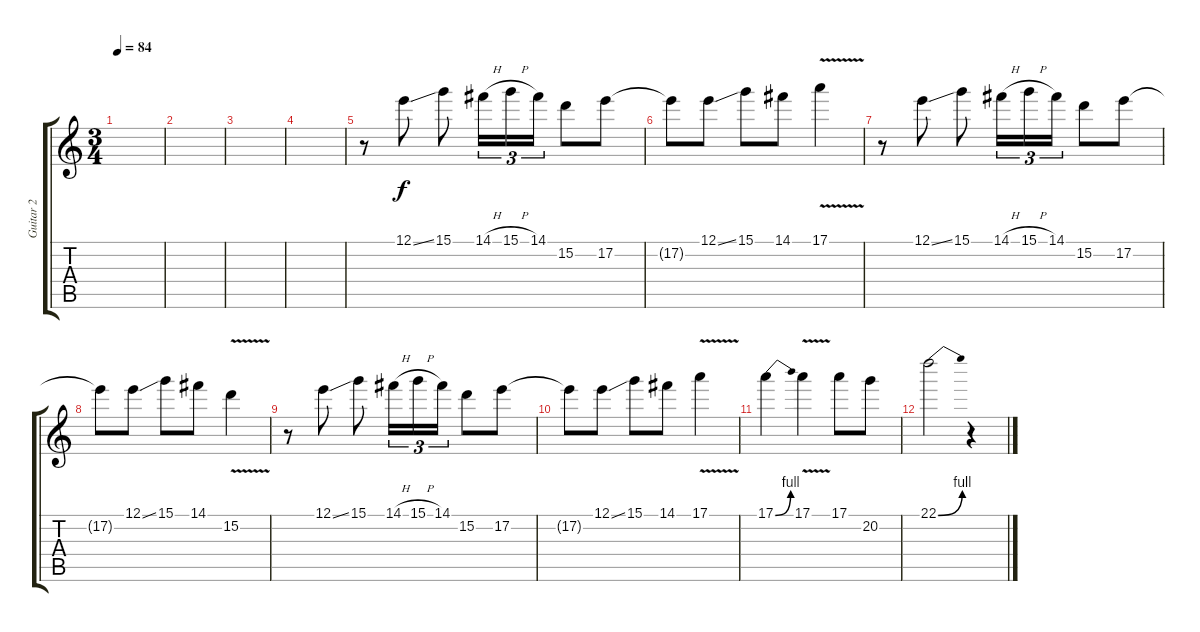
\track ("Guitar 2" "Guitar 2") {instrument overdrivenguitar}
\staff {score tabs}
\tuning (E4 B3 G3 D3 A2 E2) {hide}
\ts (3 4)
\tempo 84
\clef g2
\ks c
|
|
|
|
r.8 12.1{ss}.8 15.1.8 14.1{h}.16{tu (3 2)} 15.1{h}.16{tu (3 2)} 14.1.16{tu (3 2)} 15.2.8 17.2.8 |
17.2{t}.8 12.1{ss}.8 15.1.8 14.1.8 17.1{v}.4 |
r.8 12.1{ss}.8 15.1.8 14.1{h}.16{tu (3 2)} 15.1{h}.16{tu (3 2)} 14.1.16{tu (3 2)} 15.2.8 17.2.8 |
17.2{t}.8 12.1{ss}.8 15.1.8 14.1.8 15.2{v}.4 |
r.8 12.1{ss}.8 15.1.8 14.1{h}.16{tu (3 2)} 15.1{h}.16{tu (3 2)} 14.1.16{tu (3 2)} 15.2.8 17.2.8 |
17.2{t}.8 12.1{ss}.8 15.1.8 14.1.8 17.1{v}.4 |
17.1{be (bend 0 0 60 4)}.4 17.1{v}.4 17.1.8 20.2.8 |
22.1{be (bend 0 0 60 4)}.2 r.4
